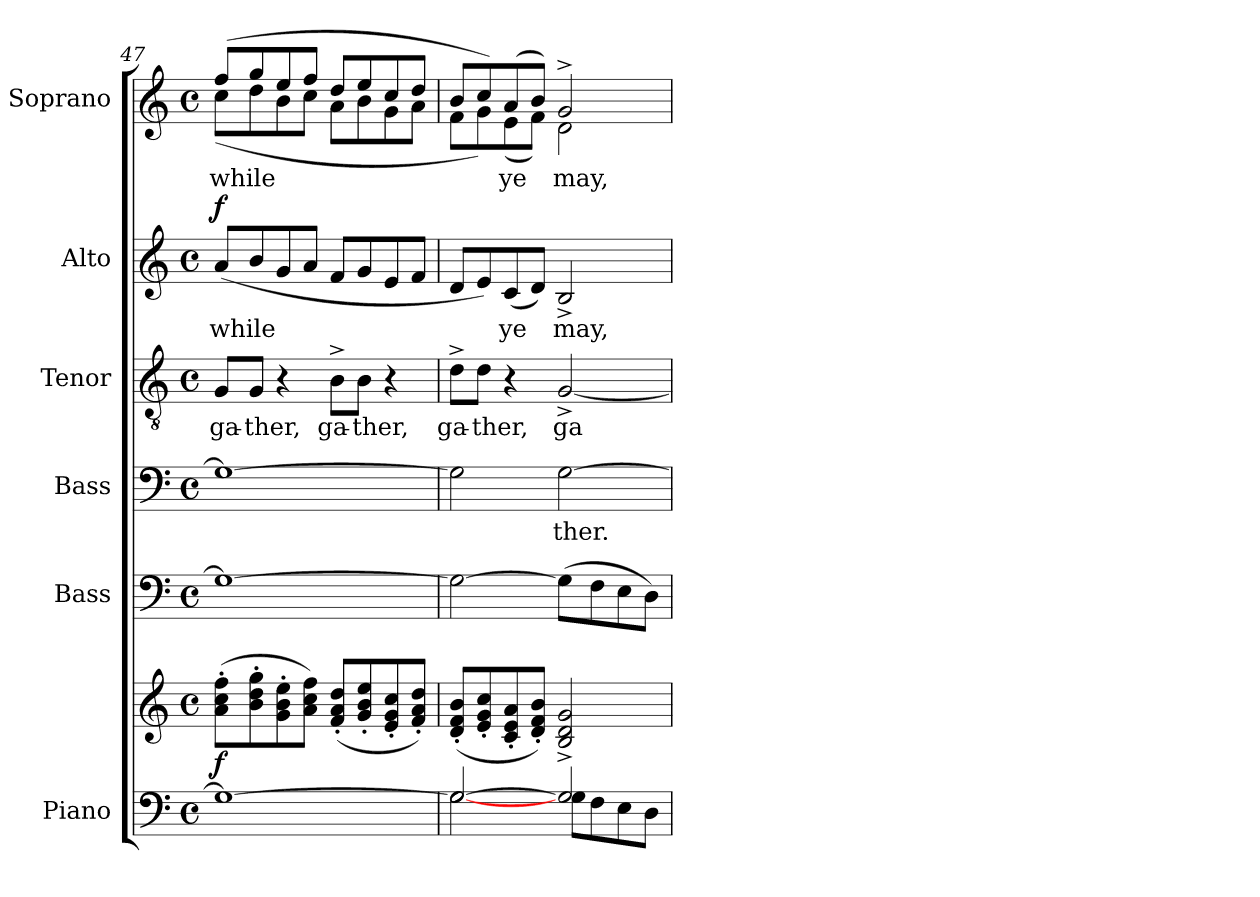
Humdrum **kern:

**kern	**kern	**dynam	**kern	**kern	**text	**kern	**text	**kern	**text	**dynam	**kern	**text
*part6	*part6	*part6	*part5	*part4	*part4	*part3	*part3	*part2	*part2	*part2	*part1	*part1
*staff7	*staff6	*staff6/7	*staff5	*staff4	*staff4	*staff3	*staff3	*staff2	*staff2	*staff2	*staff1	*staff1
*I"Piano	*	*	*I"Bass	*I"Bass	*	*I"Tenor	*	*I"Alto	*	*	*I"Soprano	*
*I'Pno.	*	*	*I'B.	*I'B.	*	*I'T.	*	*I'A.	*	*	*I'S.	*
*clefF4	*clefG2	*	*clefF4	*clefF4	*	*clefGv2	*	*clefG2	*	*	*clefG2	*
*	*	*	*	*	*	*ITrd7c12	*	*	*	*	*	*
*k[]	*k[]	*	*k[]	*k[]	*	*k[]	*	*k[]	*	*	*k[]	*
*C:	*C:	*	*C:	*C:	*	*C:	*	*C:	*	*	*C:	*
*M4/4	*M4/4	*	*M4/4	*M4/4	*	*M4/4	*	*M4/4	*	*	*M4/4	*
*met(c)	*met(c)	*	*met(c)	*met(c)	*	*met(c)	*	*met(c)	*	*	*met(c)	*
=47	=47	=47	=47	=47	=47	=47	=47	=47	=47	=47	=47	=47
!	!	!	!	!	!	!	!LO:LY:b:color=#000000	!	!	!	!	!
!	!	!	!	!	!	!	!	!	!LO:LY:b:color=#000000	!	!	!
*	*	*	*	*	*	*	*	*	*	*	*^	*
!	!	!	!	!	!	!	!	!	!	!	!	!	!LO:LY:b:color=#000000
1Gi_>	(8ai\' 8cci' 8ffi'L	f	1Gi_>	1Gi_>	.	8GGi/L	ga-	(8ai/L	while	f	(8ffi/L	(8cci\L	while
!	!	!	!	!	!	!	!LO:LY:b:color=#000000	!	!	!	!	!	!
.	8bi\' 8ddi' 8ggi'	.	.	.	.	8GGi/J	-ther,	8bi/	.	.	8ggi/	8ddi\	.
.	8gi\' 8bi' 8eei'	.	.	.	.	4r	.	8gi/	.	.	8eei/	8bi\	.
.	8ai\ 8cci 8ffiJ)	.	.	.	.	.	.	8ai/J	.	.	8ffi/J	8cci\J	.
!	!	!	!	!	!	!	!LO:LY:b:color=#000000	!	!	!	!	!	!
.	(8fi/' 8ai' 8ddi'L	.	.	.	.	8BB^i\L	ga-	8fi/L	.	.	8ddi/L	8ai\L	.
!	!	!	!	!	!	!	!LO:LY:b:color=#000000	!	!	!	!	!	!
.	8gi/' 8bi' 8eei'	.	.	.	.	8BBi\J	-ther,	8gi/	.	.	8eei/	8bi\	.
.	8ei/' 8gi' 8cci'	.	.	.	.	4r	.	8ei/	.	.	8cci/	8gi\	.
.	8fi/' 8ai' 8ddi'J)	.	.	.	.	.	.	8fi/J	.	.	8ddi/J	8ai\J	.
=48	=48	=48	=48	=48	=48	=48	=48	=48	=48	=48	=48	=48	=48
*^	*	*	*	*	*	*	*	*	*	*	*	*	*
!	!	!	!	!	!	!	!	!LO:LY:b:color=#000000	!	!	!	!	!	!
2Gi/_>	[<2Gi\	(8di/' 8fi' 8bi'L	.	2Gi\_>	2Gi\]	.	8D^i\L	ga-	8di/L	.	.	8bi/L	8fi\L	.
!	!	!	!	!	!	!	!	!LO:LY:b:color=#000000	!	!	!	!	!	!
.	.	8ei/' 8gi' 8cci'	.	.	.	.	8Di\J	-ther,	8ei/)	.	.	8cci/)	8gi\)	.
!	!	!	!	!	!	!	!	!	!	!LO:LY:b:color=#000000	!	!	!	!
!	!	!	!	!	!	!	!	!	!	!	!	!	!	!LO:LY:b:color=#000000
.	.	8ci/' 8ei' 8ai'	.	.	.	.	4r	.	(8ci/	ye	.	(8ai/	(8ei\	ye
.	.	8di/' 8fi' 8bi'J)	.	.	.	.	.	.	8di/J)	.	.	8bi/J)	8fi\J)	.
!	!	!	!	!	!	!LO:LY:b:color=#000000	!	!	!	!	!	!	!	!
!	!	!	!	!	!	!	!	!LO:LY:b:color=#000000	!	!	!	!	!	!
!	!	!	!	!	!	!	!	!	!	!LO:LY:b:color=#000000	!	!	!	!
!	!	!	!	!	!	!	!	!	!	!	!	!	!	!LO:LY:b:color=#000000
2Gi/]	8Gi\L	2Bi/^ 2di^ 2gi^	.	(8Gi\L]	[>2Gi\	-ther.	[<2GG^i/	ga-	2B^i/	may,	.	2g^i/	2di\	may,
.	8Fi\	.	.	8Fi\	.	.	.	.	.	.	.	.	.	.
.	8Ei\	.	.	8Ei\	.	.	.	.	.	.	.	.	.	.
.	8Di\J	.	.	8Di\J)	.	.	.	.	.	.	.	.	.	.
*v	*v	*	*	*	*	*	*	*	*	*	*	*v	*v	*
=	=	=	=	=	=	=	=	=	=	=	=	=
*-	*-	*-	*-	*-	*-	*-	*-	*-	*-	*-	*-	*-
